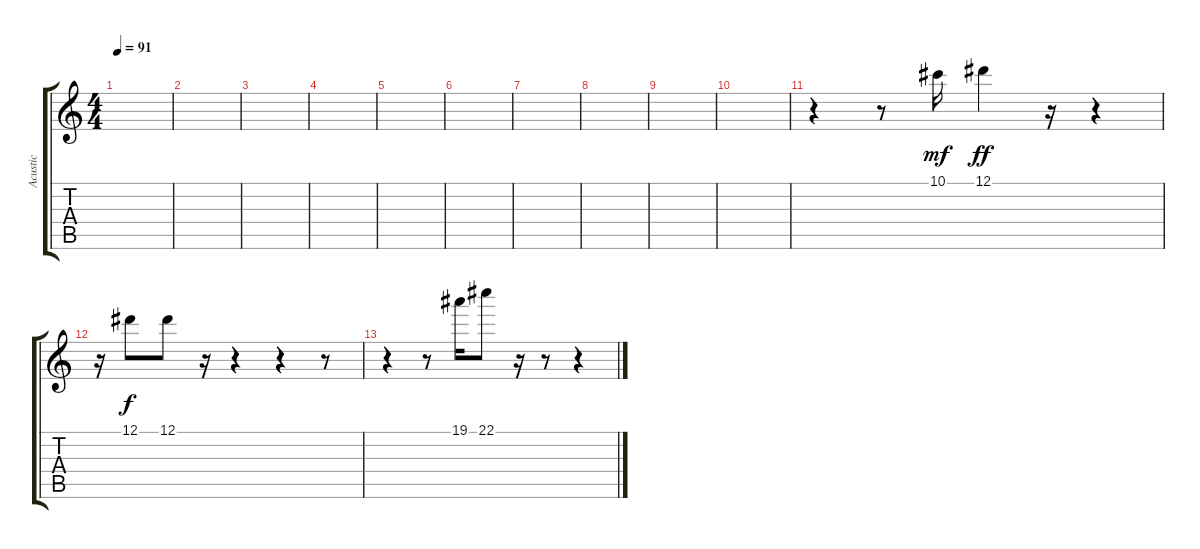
\track ("Acustic" "Acustic") {instrument acousticguitarsteel}
\staff {score tabs}
\tuning (Eb4 Bb3 Gb3 Db3 Ab2 Eb2) {hide}
\ts (4 4)
\tempo 91
\clef g2
\ks c
|
|
|
|
|
|
|
|
|
|
r.4{volume 15 instrument brightacousticpiano} r.8 10.1.16{dy mf} 12.1.4{dy ff} r.16 r.4 |
r.16{volume 13 instrument brightacousticpiano} 12.1.8{dy f} 12.1.8 r.16 r.4 r.4 r.8 |
r.4{volume 14 instrument brightacousticpiano} r.8 19.1.16 22.1.8 r.16 r.8 r.4
